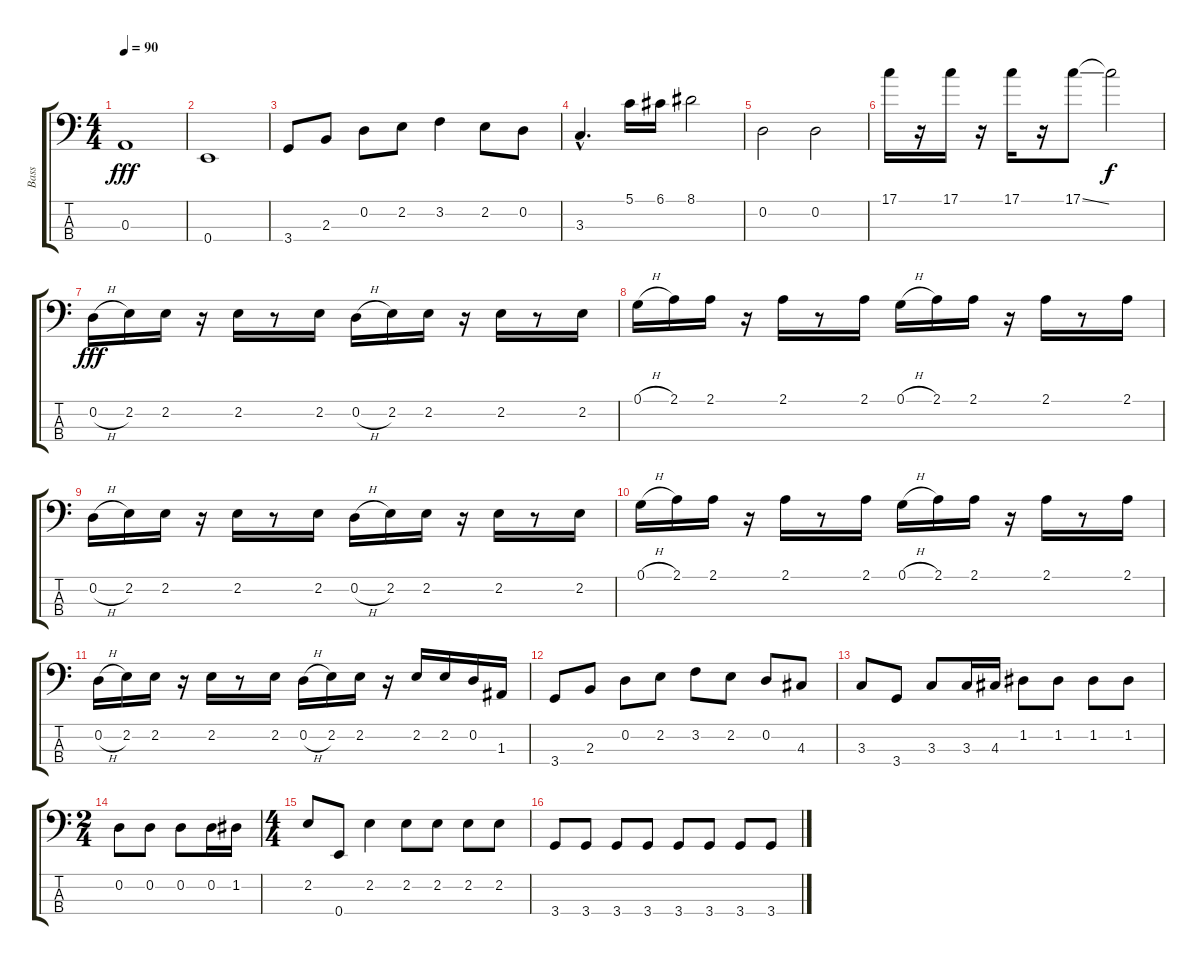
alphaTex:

\track ("Bass" "Bass") {instrument electricbassfinger}
\staff {score tabs}
\tuning (G2 D2 A1 E1) {hide}
\ts (4 4)
\tempo 90
\clef f4
\ks c
0.3.1{dy fff} |
0.4.1 |
3.4.8 2.3.8 0.2.8 2.2.8 3.2.4 2.2.8 0.2.8 |
3.3{hac}.4{d} 5.1.16 6.1.16 8.1.2 |
0.2.2 0.2.2 |
17.1.16 r.16 17.1.16 r.16 17.1.16 r.16 17.1{ss}.8 17.1{t}.2{dy f} |
0.2{h}.16{dy fff} 2.2.16 2.2.16 r.16 2.2.16 r.8 2.2.16 0.2{h}.16 2.2.16 2.2.16 r.16 2.2.16 r.8 2.2.16 |
0.1{h}.16 2.1.16 2.1.16 r.16 2.1.16 r.8 2.1.16 0.1{h}.16 2.1.16 2.1.16 r.16 2.1.16 r.8 2.1.16 |
0.2{h}.16 2.2.16 2.2.16 r.16 2.2.16 r.8 2.2.16 0.2{h}.16 2.2.16 2.2.16 r.16 2.2.16 r.8 2.2.16 |
0.1{h}.16 2.1.16 2.1.16 r.16 2.1.16 r.8 2.1.16 0.1{h}.16 2.1.16 2.1.16 r.16 2.1.16 r.8 2.1.16 |
0.2{h}.16 2.2.16 2.2.16 r.16 2.2.16 r.8 2.2.16 0.2{h}.16 2.2.16 2.2.16 r.16 2.2.16 2.2.16 0.2.16 1.3.16 |
3.4.8 2.3.8 0.2.8 2.2.8 3.2.8 2.2.8 0.2.8 4.3.8 |
3.3.8 3.4.8 3.3.8 3.3.16 4.3.16 1.2.8 1.2.8 1.2.8 1.2.8 |
\ts (2 4)
0.2.8 0.2.8 0.2.8 0.2.16 1.2.16 |
\ts (4 4)
2.2.8 0.4.8 2.2.4 2.2.8 2.2.8 2.2.8 2.2.8 |
3.4.8 3.4.8 3.4.8 3.4.8 3.4.8 3.4.8 3.4.8 3.4.8
